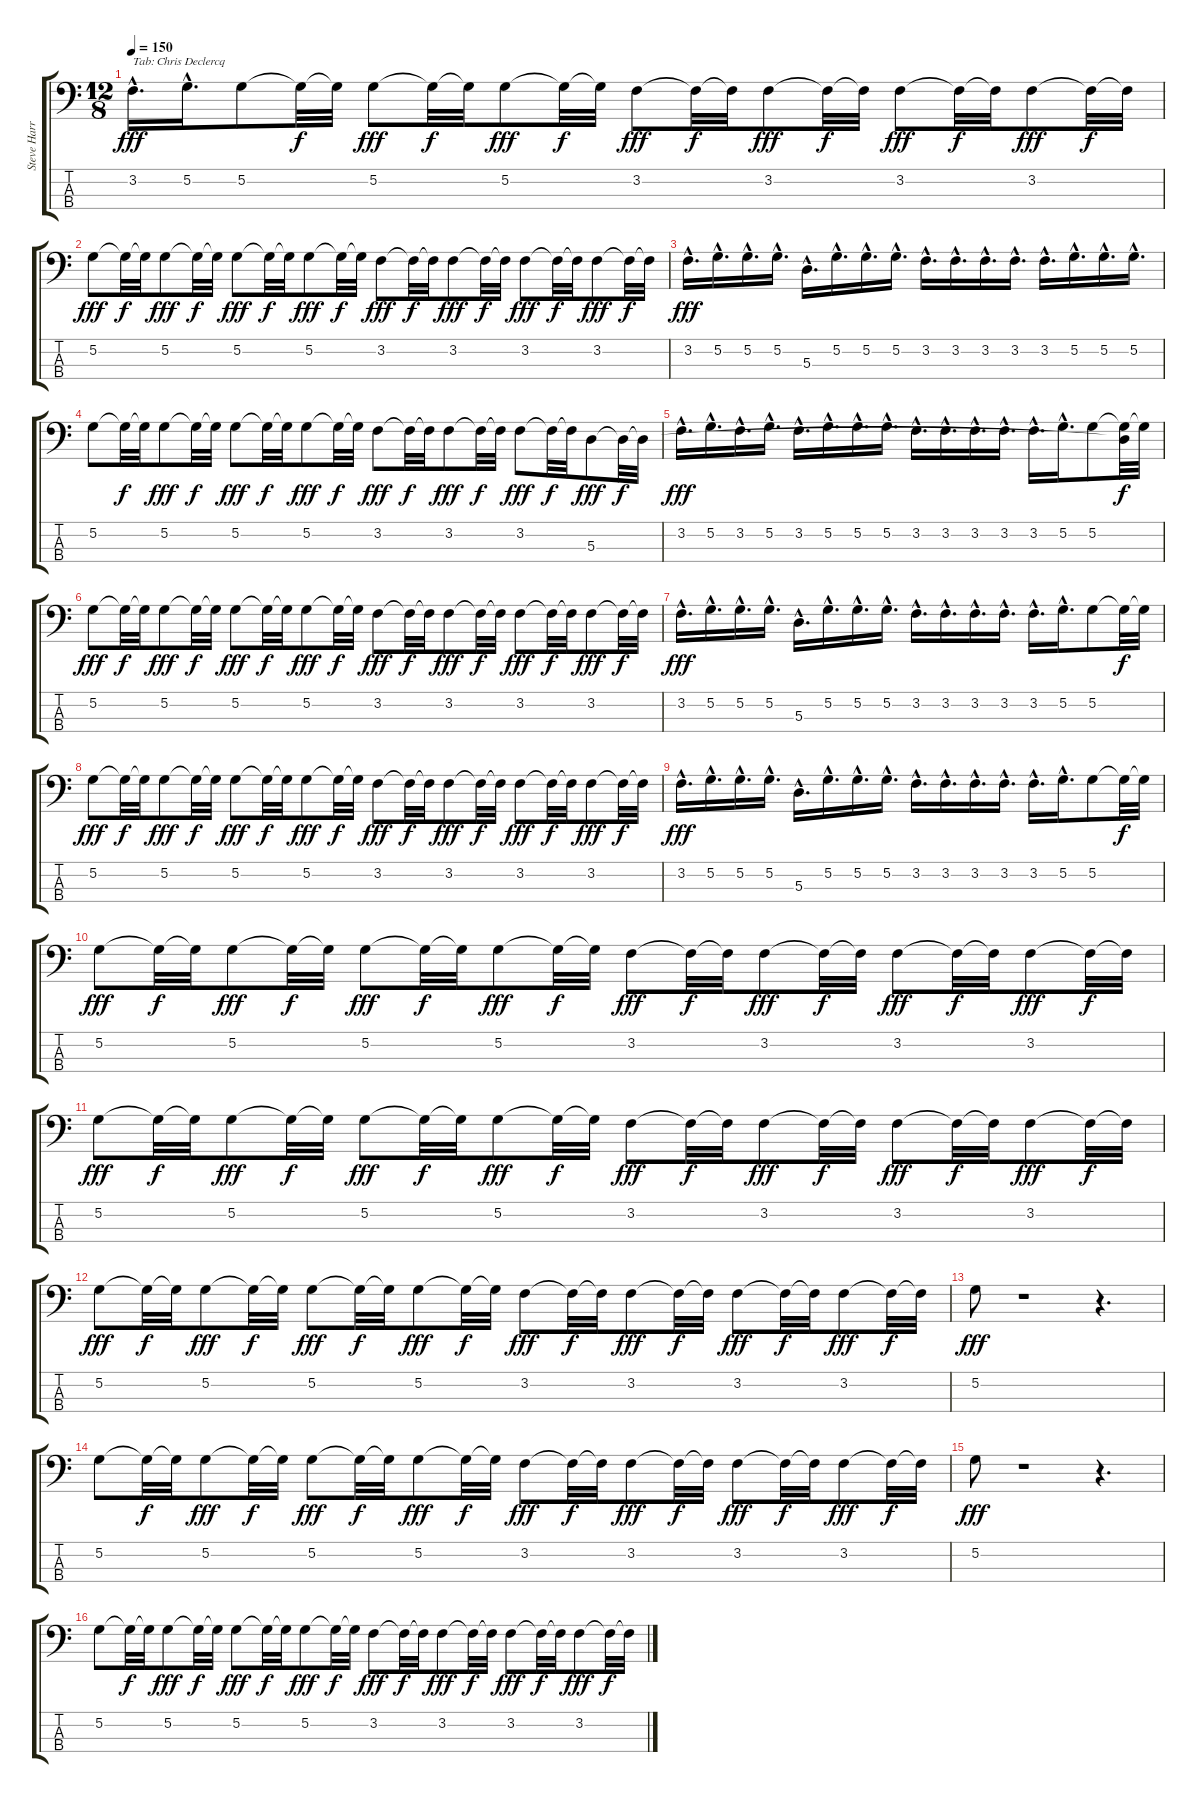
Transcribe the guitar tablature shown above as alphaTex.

\track ("Steve Harris   ( bass )" "Steve Harr") {instrument electricbassfinger}
\staff {score tabs}
\tuning (G2 D2 A1 E1) {hide}
\ts (12 8)
\tempo 150
\clef f4
\ks c
3.2{hac}.16{d txt "Tab: Chris Declercq" dy fff instrument electricbassfinger} 5.2{hac}.16{d} 5.2.8 5.2{t}.32{dy f} 5.2{t}.32 5.2.8{dy fff} 5.2{t}.32{dy f} 5.2{t}.32 5.2.8{dy fff} 5.2{t}.32{dy f} 5.2{t}.32 3.2.8{dy fff} 3.2{t}.32{dy f} 3.2{t}.32 3.2.8{dy fff} 3.2{t}.32{dy f} 3.2{t}.32 3.2.8{dy fff} 3.2{t}.32{dy f} 3.2{t}.32 3.2.8{dy fff} 3.2{t}.32{dy f} 3.2{t}.32 |
5.2.8{dy fff} 5.2{t}.32{dy f} 5.2{t}.32 5.2.8{dy fff} 5.2{t}.32{dy f} 5.2{t}.32 5.2.8{dy fff} 5.2{t}.32{dy f} 5.2{t}.32 5.2.8{dy fff} 5.2{t}.32{dy f} 5.2{t}.32 3.2.8{dy fff} 3.2{t}.32{dy f} 3.2{t}.32 3.2.8{dy fff} 3.2{t}.32{dy f} 3.2{t}.32 3.2.8{dy fff} 3.2{t}.32{dy f} 3.2{t}.32 3.2.8{dy fff} 3.2{t}.32{dy f} 3.2{t}.32 |
3.2{hac}.16{d dy fff} 5.2{hac}.16{d} 5.2{hac}.16{d} 5.2{hac}.16{d} 5.3{hac}.16{d} 5.2{hac}.16{d} 5.2{hac}.16{d} 5.2{hac}.16{d} 3.2{hac}.16{d} 3.2{hac}.16{d} 3.2{hac}.16{d} 3.2{hac}.16{d} 3.2{hac}.16{d} 5.2{hac}.16{d} 5.2{hac}.16{d} 5.2{hac}.16{d} |
5.2.8 5.2{t}.32{dy f} 5.2{t}.32 5.2.8{dy fff} 5.2{t}.32{dy f} 5.2{t}.32 5.2.8{dy fff} 5.2{t}.32{dy f} 5.2{t}.32 5.2.8{dy fff} 5.2{t}.32{dy f} 5.2{t}.32 3.2.8{dy fff} 3.2{t}.32{dy f} 3.2{t}.32 3.2.8{dy fff} 3.2{t}.32{dy f} 3.2{t}.32 3.2.8{dy fff} 3.2{t}.32{dy f} 3.2{t}.32 5.3.8{dy fff} 5.3{t}.32{dy f} 5.3{t}.32 |
3.2{hac}.16{d dy fff} 5.2{hac}.16{d} 3.2{hac}.16{d} 5.2{hac}.16{d} 3.2{hac}.16{d} 5.2{hac}.16{d} 5.2{hac}.16{d} 5.2{hac}.16{d} 3.2{hac}.16{d} 3.2{hac}.16{d} 3.2{hac}.16{d} 3.2{hac}.16{d} 3.2{hac}.16{d} 5.2{hac}.16{d} 5.2.8 (5.2{t} 5.3{t}).32{dy f} 5.2{t}.32 |
5.2.8{dy fff} 5.2{t}.32{dy f} 5.2{t}.32 5.2.8{dy fff} 5.2{t}.32{dy f} 5.2{t}.32 5.2.8{dy fff} 5.2{t}.32{dy f} 5.2{t}.32 5.2.8{dy fff} 5.2{t}.32{dy f} 5.2{t}.32 3.2.8{dy fff} 3.2{t}.32{dy f} 3.2{t}.32 3.2.8{dy fff} 3.2{t}.32{dy f} 3.2{t}.32 3.2.8{dy fff} 3.2{t}.32{dy f} 3.2{t}.32 3.2.8{dy fff} 3.2{t}.32{dy f} 3.2{t}.32 |
3.2{hac}.16{d dy fff} 5.2{hac}.16{d} 5.2{hac}.16{d} 5.2{hac}.16{d} 5.3{hac}.16{d} 5.2{hac}.16{d} 5.2{hac}.16{d} 5.2{hac}.16{d} 3.2{hac}.16{d} 3.2{hac}.16{d} 3.2{hac}.16{d} 3.2{hac}.16{d} 3.2{hac}.16{d} 5.2{hac}.16{d} 5.2.8 5.2{t}.32{dy f} 5.2{t}.32 |
5.2.8{dy fff} 5.2{t}.32{dy f} 5.2{t}.32 5.2.8{dy fff} 5.2{t}.32{dy f} 5.2{t}.32 5.2.8{dy fff} 5.2{t}.32{dy f} 5.2{t}.32 5.2.8{dy fff} 5.2{t}.32{dy f} 5.2{t}.32 3.2.8{dy fff} 3.2{t}.32{dy f} 3.2{t}.32 3.2.8{dy fff} 3.2{t}.32{dy f} 3.2{t}.32 3.2.8{dy fff} 3.2{t}.32{dy f} 3.2{t}.32 3.2.8{dy fff} 3.2{t}.32{dy f} 3.2{t}.32 |
3.2{hac}.16{d dy fff} 5.2{hac}.16{d} 5.2{hac}.16{d} 5.2{hac}.16{d} 5.3{hac}.16{d} 5.2{hac}.16{d} 5.2{hac}.16{d} 5.2{hac}.16{d} 3.2{hac}.16{d} 3.2{hac}.16{d} 3.2{hac}.16{d} 3.2{hac}.16{d} 3.2{hac}.16{d} 5.2{hac}.16{d} 5.2.8 5.2{t}.32{dy f} 5.2{t}.32 |
5.2.8{dy fff} 5.2{t}.32{dy f} 5.2{t}.32 5.2.8{dy fff} 5.2{t}.32{dy f} 5.2{t}.32 5.2.8{dy fff} 5.2{t}.32{dy f} 5.2{t}.32 5.2.8{dy fff} 5.2{t}.32{dy f} 5.2{t}.32 3.2.8{dy fff} 3.2{t}.32{dy f} 3.2{t}.32 3.2.8{dy fff} 3.2{t}.32{dy f} 3.2{t}.32 3.2.8{dy fff} 3.2{t}.32{dy f} 3.2{t}.32 3.2.8{dy fff} 3.2{t}.32{dy f} 3.2{t}.32 |
5.2.8{dy fff} 5.2{t}.32{dy f} 5.2{t}.32 5.2.8{dy fff} 5.2{t}.32{dy f} 5.2{t}.32 5.2.8{dy fff} 5.2{t}.32{dy f} 5.2{t}.32 5.2.8{dy fff} 5.2{t}.32{dy f} 5.2{t}.32 3.2.8{dy fff} 3.2{t}.32{dy f} 3.2{t}.32 3.2.8{dy fff} 3.2{t}.32{dy f} 3.2{t}.32 3.2.8{dy fff} 3.2{t}.32{dy f} 3.2{t}.32 3.2.8{dy fff} 3.2{t}.32{dy f} 3.2{t}.32 |
5.2.8{dy fff} 5.2{t}.32{dy f} 5.2{t}.32 5.2.8{dy fff} 5.2{t}.32{dy f} 5.2{t}.32 5.2.8{dy fff} 5.2{t}.32{dy f} 5.2{t}.32 5.2.8{dy fff} 5.2{t}.32{dy f} 5.2{t}.32 3.2.8{dy fff} 3.2{t}.32{dy f} 3.2{t}.32 3.2.8{dy fff} 3.2{t}.32{dy f} 3.2{t}.32 3.2.8{dy fff} 3.2{t}.32{dy f} 3.2{t}.32 3.2.8{dy fff} 3.2{t}.32{dy f} 3.2{t}.32 |
5.2.8{dy fff} r.1 r.4{d} |
5.2.8 5.2{t}.32{dy f} 5.2{t}.32 5.2.8{dy fff} 5.2{t}.32{dy f} 5.2{t}.32 5.2.8{dy fff} 5.2{t}.32{dy f} 5.2{t}.32 5.2.8{dy fff} 5.2{t}.32{dy f} 5.2{t}.32 3.2.8{dy fff} 3.2{t}.32{dy f} 3.2{t}.32 3.2.8{dy fff} 3.2{t}.32{dy f} 3.2{t}.32 3.2.8{dy fff} 3.2{t}.32{dy f} 3.2{t}.32 3.2.8{dy fff} 3.2{t}.32{dy f} 3.2{t}.32 |
5.2.8{dy fff} r.1 r.4{d} |
5.2.8 5.2{t}.32{dy f} 5.2{t}.32 5.2.8{dy fff} 5.2{t}.32{dy f} 5.2{t}.32 5.2.8{dy fff} 5.2{t}.32{dy f} 5.2{t}.32 5.2.8{dy fff} 5.2{t}.32{dy f} 5.2{t}.32 3.2.8{dy fff} 3.2{t}.32{dy f} 3.2{t}.32 3.2.8{dy fff} 3.2{t}.32{dy f} 3.2{t}.32 3.2.8{dy fff} 3.2{t}.32{dy f} 3.2{t}.32 3.2.8{dy fff} 3.2{t}.32{dy f} 3.2{t}.32
